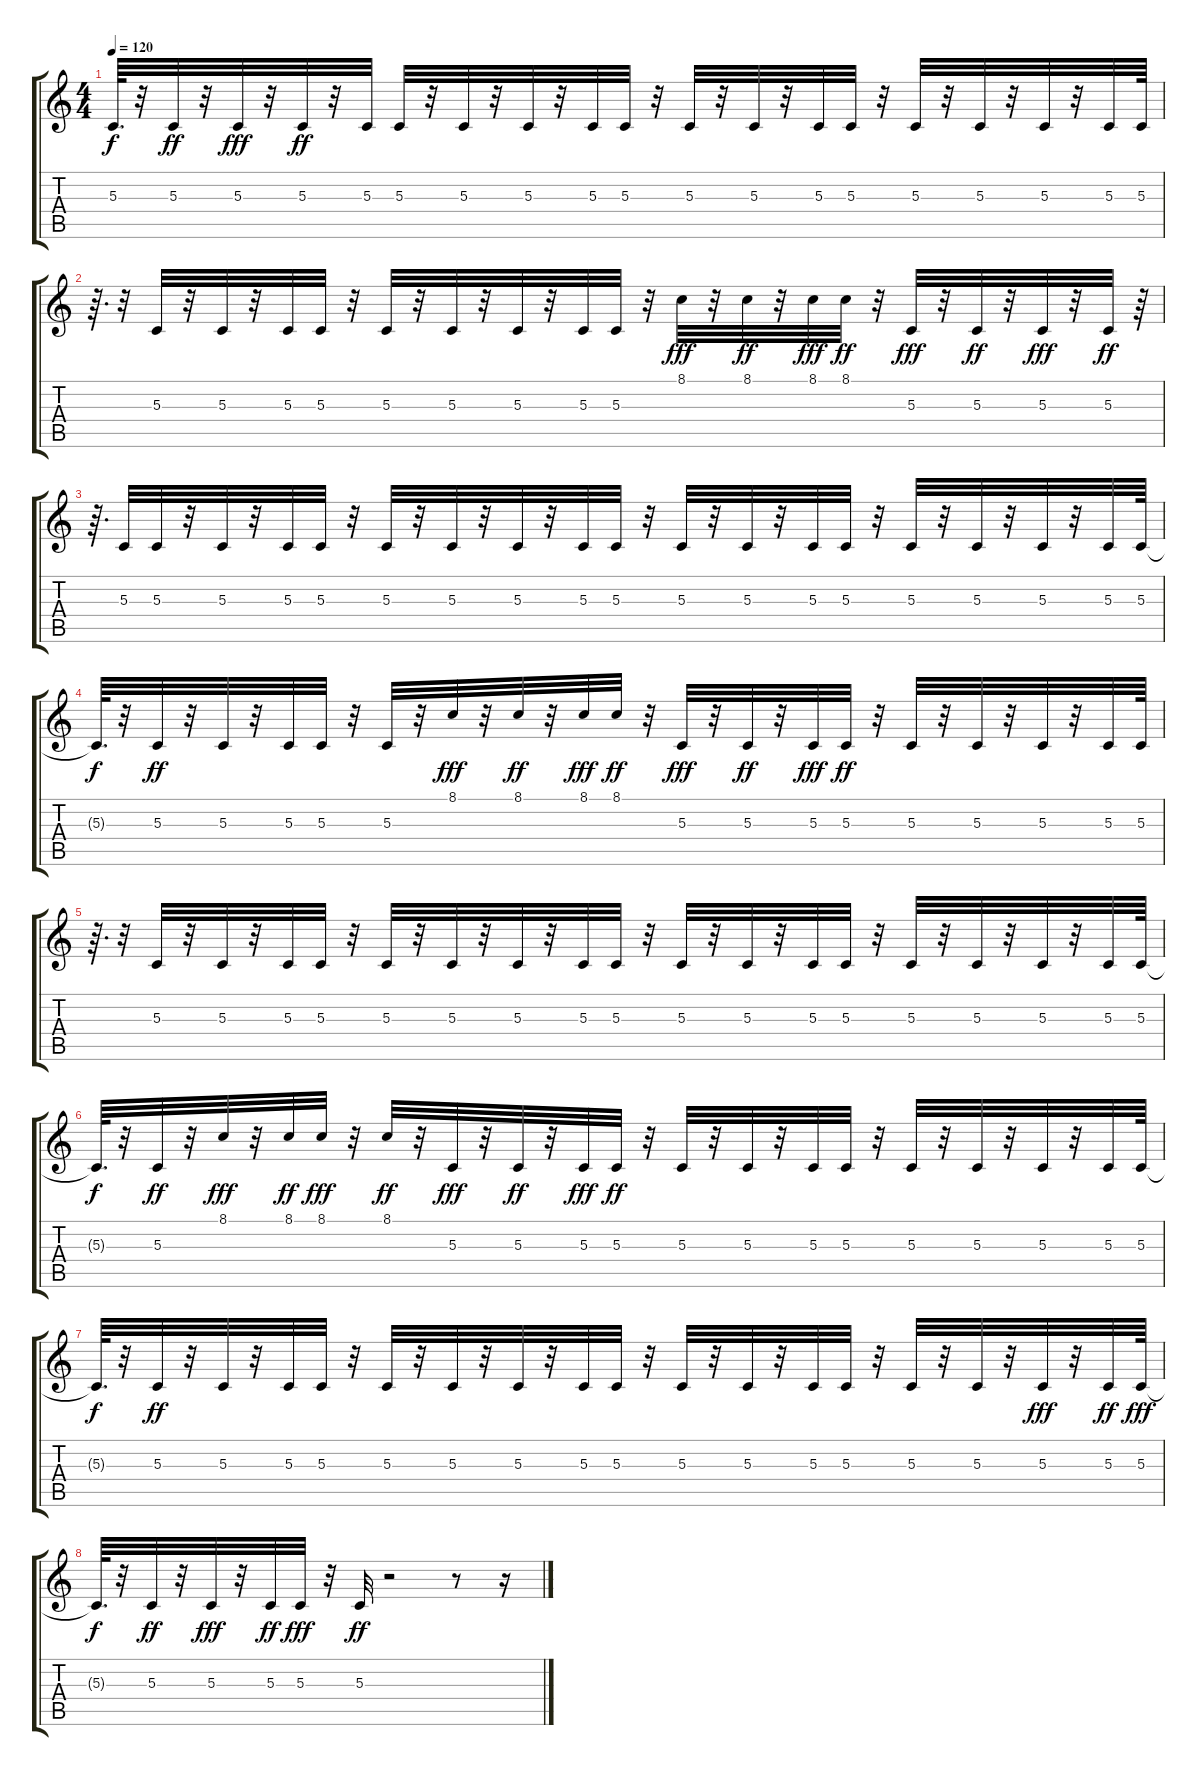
\track "" {instrument helicopter}
\staff {score tabs}
\tuning (E4 B3 G3 D3 A2 E2) {hide}
\ts (4 4)
\tempo 120
\clef g2
\ks c
5.3{t}.64{d dy f} r.32 5.3.32{dy ff} r.32 5.3.32{dy fff} r.32 5.3.32{dy ff} r.32 5.3.32{balance 8} 5.3.32 r.32 5.3.32 r.32 5.3.32 r.32 5.3.32 5.3.32 r.32 5.3.32 r.32 5.3.32 r.32 5.3.32 5.3.32 r.32 5.3.32 r.32 5.3.32 r.32 5.3.32 r.32 5.3.32 5.3.64 |
r.64{d} r.32 5.3.32 r.32 5.3.32 r.32 5.3.32 5.3.32 r.32 5.3.32 r.32 5.3.32 r.32 5.3.32 r.32 5.3.32 5.3.32 r.32 8.1.32{dy fff} r.32 8.1.32{dy ff balance 2} r.32 8.1.32{dy fff} 8.1.32{dy ff} r.32 5.3.32{dy fff} r.32 5.3.32{dy ff} r.32 5.3.32{dy fff} r.32 5.3.32{dy ff} r.64 |
r.64{d} 5.3.32{balance 8} 5.3.32 r.32 5.3.32 r.32 5.3.32 5.3.32 r.32 5.3.32 r.32 5.3.32 r.32 5.3.32 r.32 5.3.32 5.3.32 r.32 5.3.32 r.32 5.3.32 r.32 5.3.32 5.3.32 r.32 5.3.32 r.32 5.3.32 r.32 5.3.32 r.32 5.3.32 5.3.64 |
5.3{t}.64{d dy f} r.32 5.3.32{dy ff} r.32 5.3.32 r.32 5.3.32 5.3.32 r.32 5.3.32 r.32 8.1.32{dy fff balance 2} r.32 8.1.32{dy ff} r.32 8.1.32{dy fff} 8.1.32{dy ff} r.32 5.3.32{dy fff} r.32 5.3.32{dy ff} r.32 5.3.32{dy fff} 5.3.32{dy ff} r.32 5.3.32{balance 8} r.32 5.3.32 r.32 5.3.32 r.32 5.3.32 5.3.64 |
r.64{d} r.32 5.3.32 r.32 5.3.32 r.32 5.3.32 5.3.32 r.32 5.3.32 r.32 5.3.32 r.32 5.3.32 r.32 5.3.32 5.3.32 r.32 5.3.32 r.32 5.3.32 r.32 5.3.32 5.3.32 r.32 5.3.32 r.32 5.3.32 r.32 5.3.32 r.32 5.3.32 5.3.64 |
5.3{t}.64{d dy f} r.32 5.3.32{dy ff} r.32 8.1.32{dy fff balance 2} r.32 8.1.32{dy ff} 8.1.32{dy fff} r.32 8.1.32{dy ff} r.32 5.3.32{dy fff} r.32 5.3.32{dy ff} r.32 5.3.32{dy fff} 5.3.32{dy ff} r.32 5.3.32 r.32 5.3.32{balance 8} r.32 5.3.32 5.3.32 r.32 5.3.32 r.32 5.3.32 r.32 5.3.32 r.32 5.3.32 5.3.64 |
5.3{t}.64{d dy f} r.32 5.3.32{dy ff} r.32 5.3.32 r.32 5.3.32 5.3.32 r.32 5.3.32 r.32 5.3.32 r.32 5.3.32 r.32 5.3.32 5.3.32 r.32 5.3.32 r.32 5.3.32 r.32 5.3.32 5.3.32 r.32 5.3.32 r.32 5.3.32 r.32 5.3.32{dy fff balance 2} r.32 5.3.32{dy ff} 5.3.64{dy fff} |
5.3{t}.64{d dy f} r.32 5.3.32{dy ff} r.32 5.3.32{dy fff} r.32 5.3.32{dy ff} 5.3.32{dy fff} r.32 5.3.32{dy ff} r.2 r.8 r.16
